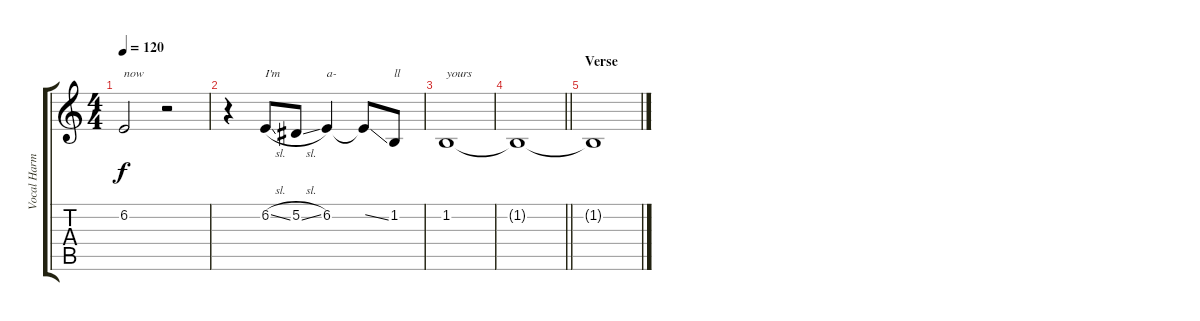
\track ("Vocal Harmony" "Vocal Harm") {instrument lead2sawtooth}
\staff {score tabs}
\tuning (Eb4 Bb3 Gb3 Db3 Ab2 Db2) {hide}
\ts (4 4)
\tempo 120
\clef g2
\ks c
6.2.2{txt "now" dy f} r.2 |
r.4 6.2{sl}.8{txt "I'm"} 5.2{sl}.8 6.2.4{txt "a-"} 6.2{ss t}.8 1.2.8{txt "ll"} |
1.2.1{txt "yours"} |
\barLineRight lightlight
1.2{t}.1 |
\section ("" "Verse")
1.2{t}.1
